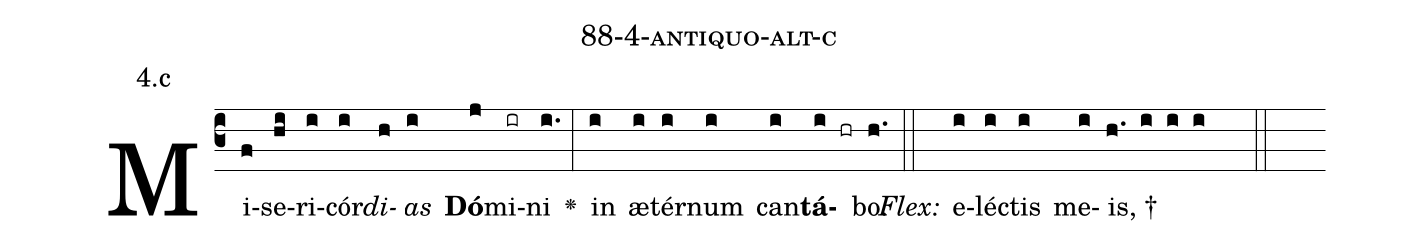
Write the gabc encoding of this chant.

name: 88-4-antiquo-alt-c;
annotation: 4.c;
%%
(c3)Mi(f)se(hi)ri(i)cór(i)<i>di</i>(h)<i>as</i>(i) <b>Dó</b>(j)mi(ir)ni(i.) <v>\greheightstar</v>(:) in(i) æ(i)tér(i)num(i) can(i)<b>tá</b>(i hr)bo.(h.) (::)
<i>Flex:</i>()  e(i)léc(i)tis(i) me(i)is, †(h. i i i  ::)

%E(i) u(i) o(i) u(i) a(i) e.(h.) (::)
